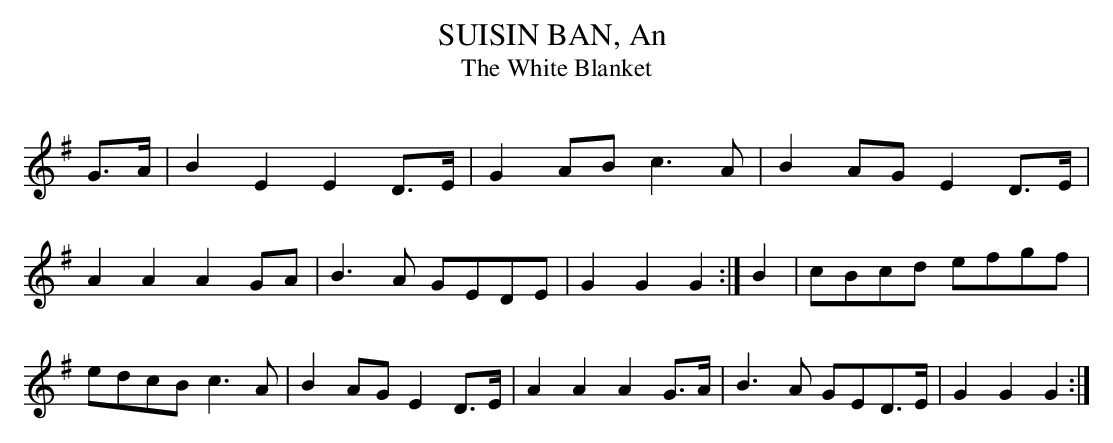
X:1
T:SUISIN BAN, An \
T:The White Blanket\
Y:"set dance"\
anyway) anywhere in the O'Farrell volumes (= tunefolders 47 & 48).\
M:C\
Q:120\
L:1/8\
K:G\
G>A|B2 E2 E2 D>E|G2 AB c3 A|B2 AG E2 D>E|A2 A2 A2 GA|\
B3 A GEDE|G2 G2 G2:|B2|cBcd efgf|edcB c3 A|B2 AG E2 D>E|\
A2 A2 A2 G>A|B3 A GED>E|G2 G2 G2:|\
\
\
